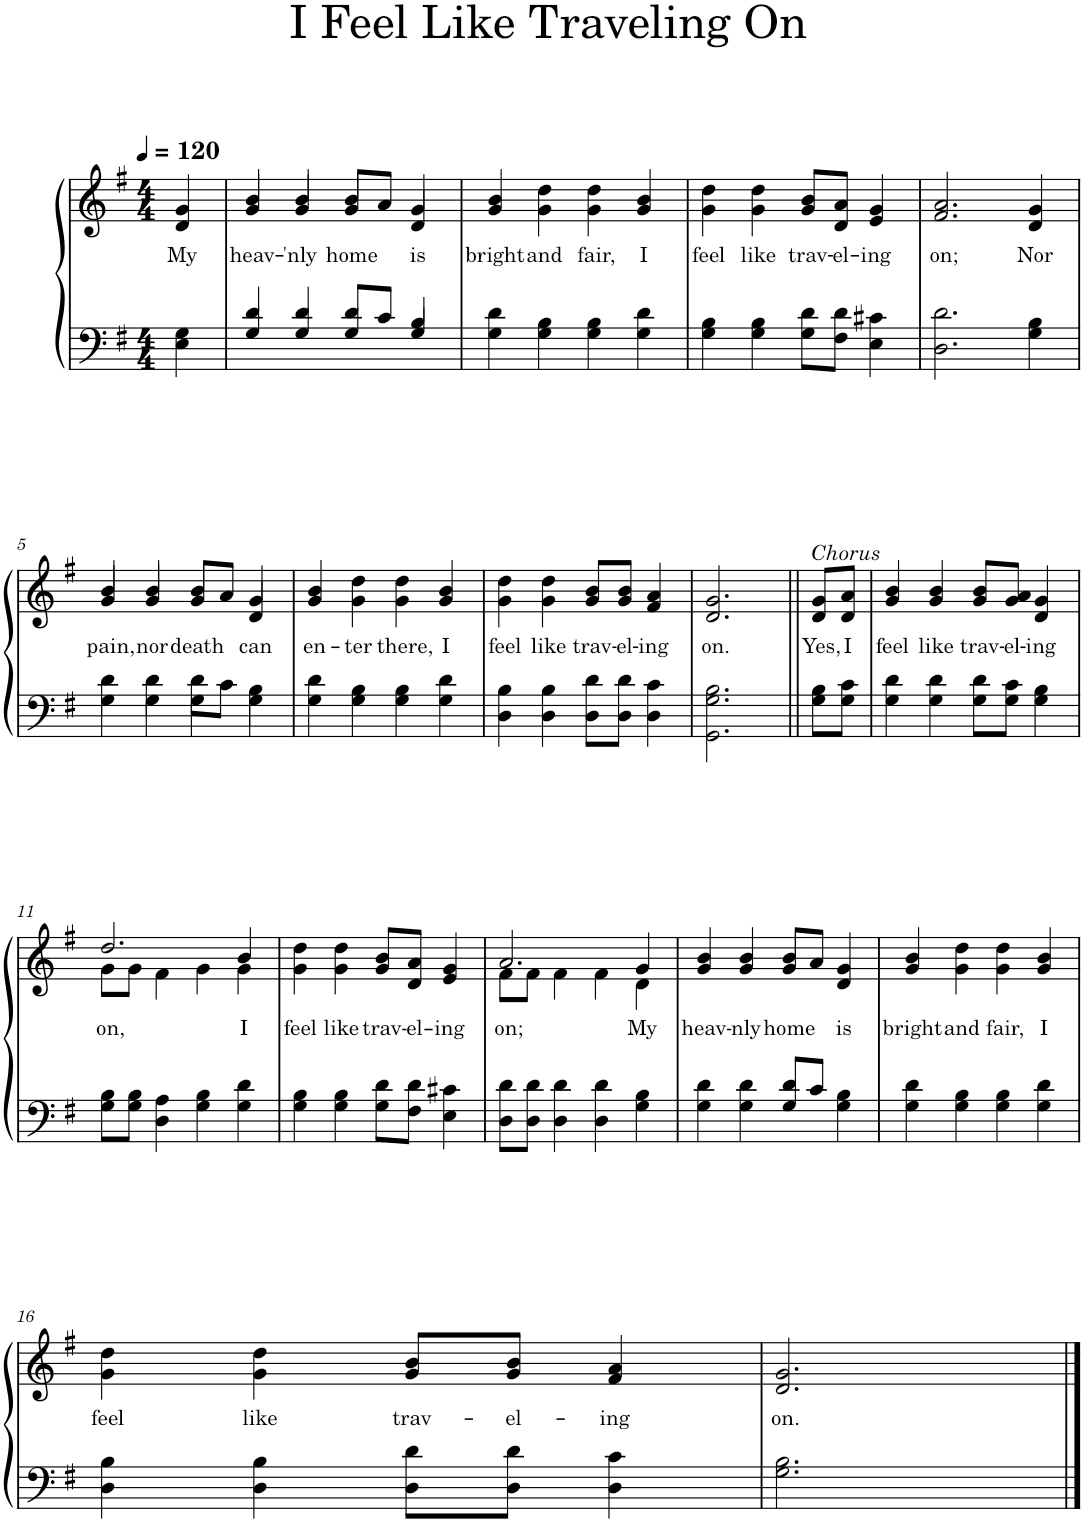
**kern	**kern	**text
*part1	*part1	*part1
*staff2	*staff1	*staff1
*I"Piano	*	*
*I'Pno.	*	*
*clefF4	*clefG2	*
*k[f#]	*k[f#]	*
*M4/4	*M4/4	*
*MM120	*MM120	*
=	=	=
!	!	!LO:LY:b
4E\ 4G\	4d/ 4g/	My
=1	=1	=1
*^	*	*
!	!	!	!LO:LY:b
*	*	*^	*
4G/	4d/	4g/	4b/	heav-
!	!	!	!	!LO:LY:b
4G/	4d/	4g/	4b/	-'nly
!	!	!	!	!LO:LY:b
4G/	8d/L	4g/	8b/L	home
.	8c/J	.	8a/J	.
!	!	!	!	!LO:LY:b
4G/	4B/	4d/	4g/	is
=2	=2	=2	=2	=2
!	!	!	!	!LO:LY:b
*v	*v	*	*	*
*	*v	*v	*
4G\ 4d\	4g/ 4b/	bright
!	!	!LO:LY:b
4G\ 4B\	4g\ 4dd\	and
!	!	!LO:LY:b
4G\ 4B\	4g\ 4dd\	fair,
!	!	!LO:LY:b
4G\ 4d\	4g/ 4b/	I
=3	=3	=3
!	!	!LO:LY:b
4G\ 4B\	4g\ 4dd\	feel
!	!	!LO:LY:b
4G\ 4B\	4g\ 4dd\	like
!	!	!LO:LY:b
8G\ 8d\L	8g/ 8b/L	trav-
!	!	!LO:LY:b
8F#\ 8d\J	8d/ 8a/J	-el-
!	!	!LO:LY:b
4E\ 4c#X\	4e/ 4g/	-ing
=4	=4	=4
!	!	!LO:LY:b
2.D\ 2.d\	2.f#/ 2.a/	on;
!	!	!LO:LY:b
4G\ 4B\	4d/ 4g/	Nor
!!LO:LB:g=z
=5	=5	=5
*^	*	*
!	!	!	!LO:LY:b
*	*	*^	*
4G\	4d\	4g/	4b/	pain,
!	!	!	!	!LO:LY:b
4G\	4d\	4g/	4b/	nor
!	!	!	!	!LO:LY:b
4G\	8d\L	4g/	8b/L	death
.	8c\J	.	8a/J	.
!	!	!	!	!LO:LY:b
4G\	4B\	4g/	4d/	can
=6	=6	=6	=6	=6
!	!	!	!	!LO:LY:b
*v	*v	*	*	*
*	*v	*v	*
4G\ 4d\	4g/ 4b/	en-
!	!	!LO:LY:b
4G\ 4B\	4g\ 4dd\	-ter
!	!	!LO:LY:b
4G\ 4B\	4g\ 4dd\	there,
!	!	!LO:LY:b
4G\ 4d\	4g/ 4b/	I
=7	=7	=7
!	!	!LO:LY:b
4D\ 4B\	4g\ 4dd\	feel
!	!	!LO:LY:b
4D\ 4B\	4g\ 4dd\	like
!	!	!LO:LY:b
8D\ 8d\L	8g/ 8b/L	trav-
!	!	!LO:LY:b
8D\ 8d\J	8g/ 8b/J	-el-
!	!	!LO:LY:b
4D\ 4c\	4f#/ 4a/	-ing
=8	=8	=8
!	!	!LO:LY:b
2.GG\ 2.G\ 2.B\	2.d/ 2.g/	on.
=9||	=9||	=9||
!	!LO:TX:a:i:t=Chorus	!
!	!	!LO:LY:b
8G\ 8B\L	8d/ 8g/L	Yes,
!	!	!LO:LY:b
8G\ 8c\J	8d/ 8a/J	I
=10	=10	=10
!	!	!LO:LY:b
4G\ 4d\	4g/ 4b/	feel
!	!	!LO:LY:b
4G\ 4d\	4g/ 4b/	like
!	!	!LO:LY:b
8G\ 8d\L	8g/ 8b/L	trav-
!	!	!LO:LY:b
8G\ 8c\J	8g/ 8a/J	-el-
!	!	!LO:LY:b
4G\ 4B\	4d/ 4g/	-ing
!!LO:LB:g=z
=11	=11	=11
!	!	!LO:LY:b
*	*^	*
8G\ 8B\L	2.dd/	8g\L	on,
8G\ 8B\J	.	8g\J	.
4D\ 4A\	.	4f#\	.
4G\ 4B\	.	4g\	.
!	!	!	!LO:LY:b
4G\ 4d\	4b/	4g\	I
=12	=12	=12	=12
!	!	!	!LO:LY:b
*	*v	*v	*
4G\ 4B\	4g\ 4dd\	feel
!	!	!LO:LY:b
4G\ 4B\	4g\ 4dd\	like
!	!	!LO:LY:b
8G\ 8d\L	8g/ 8b/L	trav-
!	!	!LO:LY:b
8F#\ 8d\J	8d/ 8a/J	-el-
!	!	!LO:LY:b
4E\ 4c#X\	4e/ 4g/	-ing
=13	=13	=13
!	!	!LO:LY:b
*	*^	*
8D\ 8d\L	2.a/	8f#\L	on;
8D\ 8d\J	.	8f#\J	.
4D\ 4d\	.	4f#\	.
4D\ 4d\	.	4f#\	.
!	!	!	!LO:LY:b
4G\ 4B\	4g/	4d\	My
=14	=14	=14	=14
*^	*	*	*
!	!	!	!	!LO:LY:b
4G\ 4d\	2ryy	4g/ 4b/	2ryy	heav-
!	!	!	!	!LO:LY:b
4G\ 4d\	.	4g/ 4b/	.	-nly
!	!	!	!	!LO:LY:b
4G/	8d/L	4g/	8b/L	home
.	8c/J	.	8a/J	.
!	!	!	!	!LO:LY:b
4G\ 4B\	4ryy	4d/ 4g/	4ryy	is
=15	=15	=15	=15	=15
!	!	!	!	!LO:LY:b
*v	*v	*	*	*
*	*v	*v	*
4G\ 4d\	4g/ 4b/	bright
!	!	!LO:LY:b
4G\ 4B\	4g\ 4dd\	and
!	!	!LO:LY:b
4G\ 4B\	4g\ 4dd\	fair,
!	!	!LO:LY:b
4G\ 4d\	4g/ 4b/	I
!!LO:LB:g=z
=16	=16	=16
!	!	!LO:LY:b
4D\ 4B\	4g\ 4dd\	feel
!	!	!LO:LY:b
4D\ 4B\	4g\ 4dd\	like
!	!	!LO:LY:b
8D\ 8d\L	8g/ 8b/L	trav-
!	!	!LO:LY:b
8D\ 8d\J	8g/ 8b/J	-el-
!	!	!LO:LY:b
4D\ 4c\	4f#/ 4a/	-ing
=17	=17	=17
!	!	!LO:LY:b
2.G\ 2.B\	2.d/ 2.g/	on.
==	==	==
*-	*-	*-
